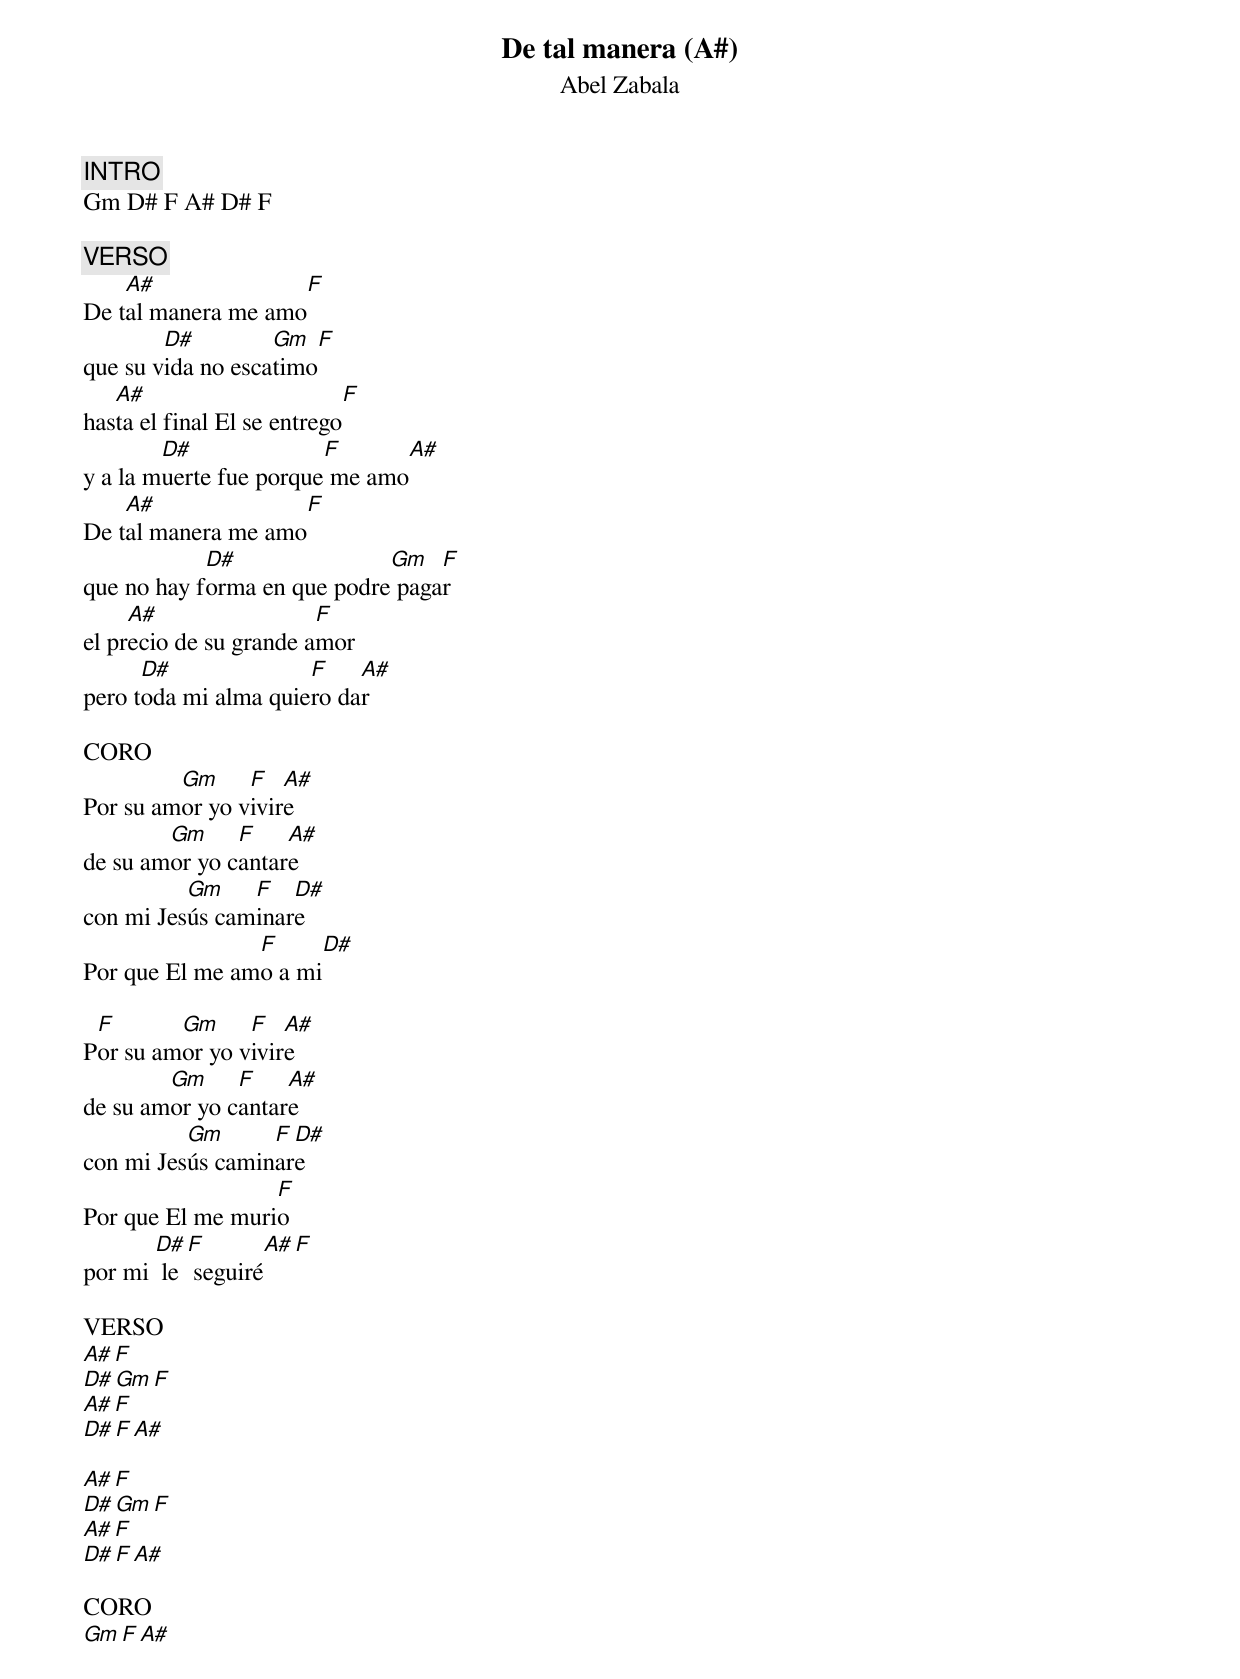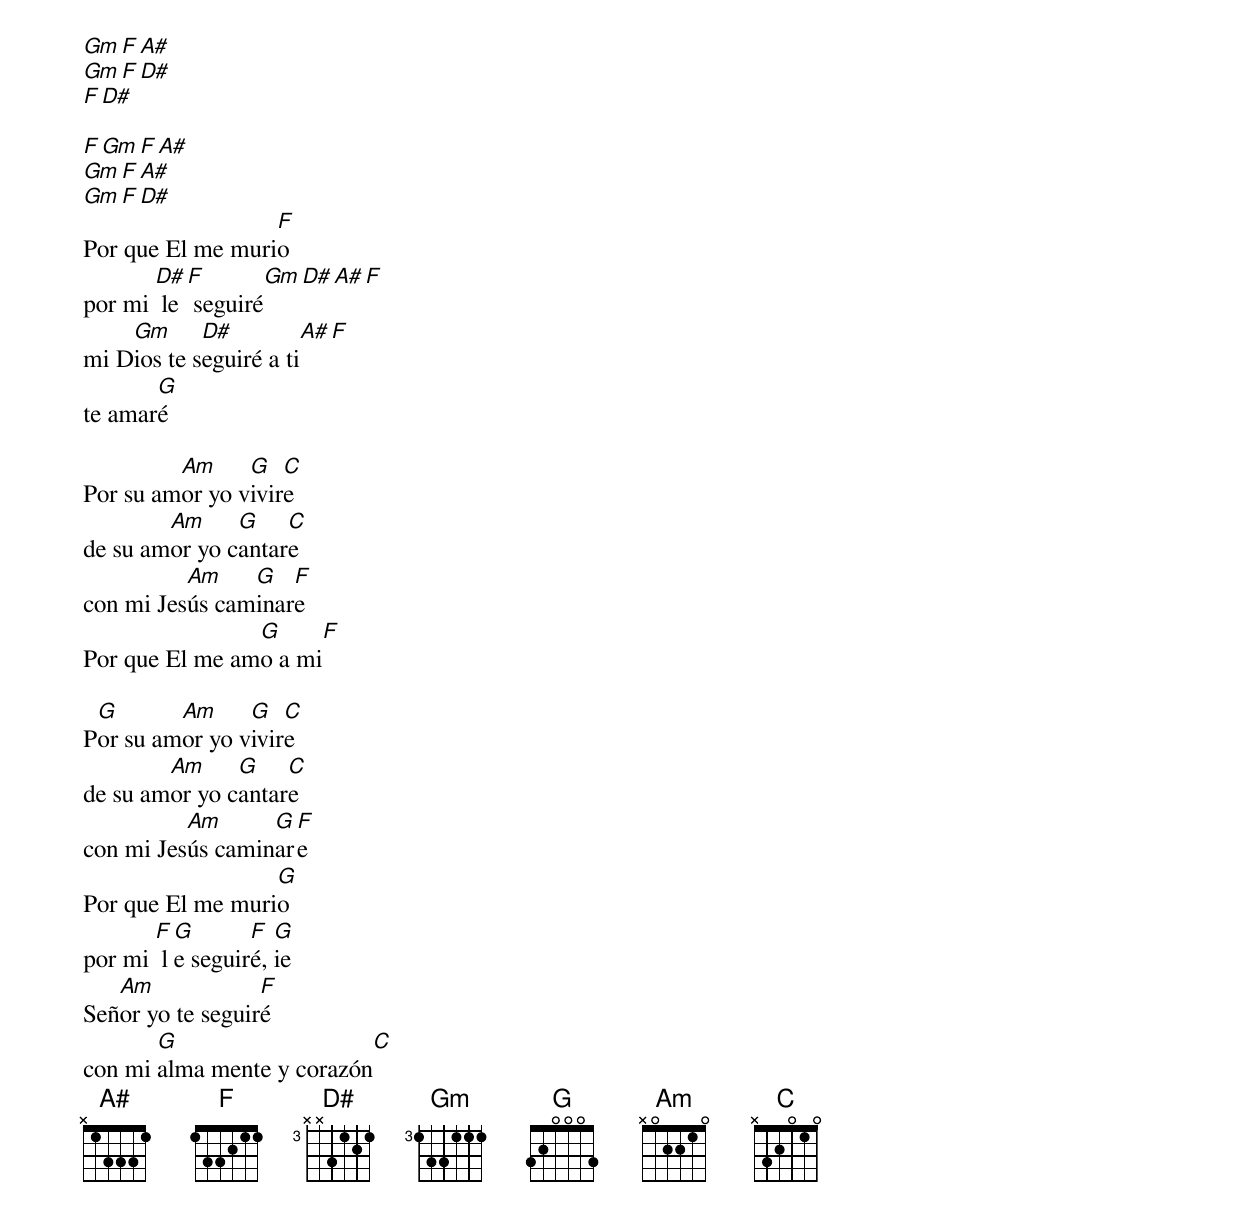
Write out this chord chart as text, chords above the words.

De tal manera (A#)
Abel Zabala

INTRO
Gm D# F A# D# F

VERSO
    A#              F
De tal manera me amo
        D#         Gm   F
que su vida no escatimo
   A#                       F
hasta el final El se entrego
        D#              F      A#
y a la muerte fue porque me amo
    A#              F
De tal manera me amo
            D#               Gm   F
que no hay forma en que podre pagar
     A#                 F
el precio de su grande amor
      D#              F    A#
pero toda mi alma quiero dar

CORO
         Gm     F   A#
Por su amor yo vivire
        Gm     F    A#
de su amor yo cantare
          Gm    F   D#
con mi Jesús caminare
                F      D#
Por que El me amo a mi

 F       Gm     F   A#
Por su amor yo vivire
        Gm     F    A#
de su amor yo cantare
          Gm      F D#
con mi Jesús caminare
                  F
Por que El me murio
       D# F       A#  F
por mi  le seguiré

VERSO
A# F
D# Gm F
A# F
D# F  A#

A# F
D# Gm F
A# F
D# F  A#

CORO
   Gm F A#
   Gm F A#
   Gm F D#
      F D#

F  Gm F A#
   Gm F A#
   Gm F D#
                  F
Por que El me murio
       D# F       Gm D# A# F
por mi  le seguiré
    Gm      D#         A# F
mi Dios te seguiré a ti
       G
te amaré

         Am     G   C
Por su amor yo vivire
        Am     G    C
de su amor yo cantare
          Am    G   F
con mi Jesús caminare
                G      F
Por que El me amo a mi

 G       Am     G   C
Por su amor yo vivire
        Am     G    C
de su amor yo cantare
          Am      G F
con mi Jesús caminare
                  G
Por que El me murio
       F G       F  G
por mi  le seguiré, ie
   Am             F
Señor yo te seguiré
       G                    C
con mi alma mente y corazón
